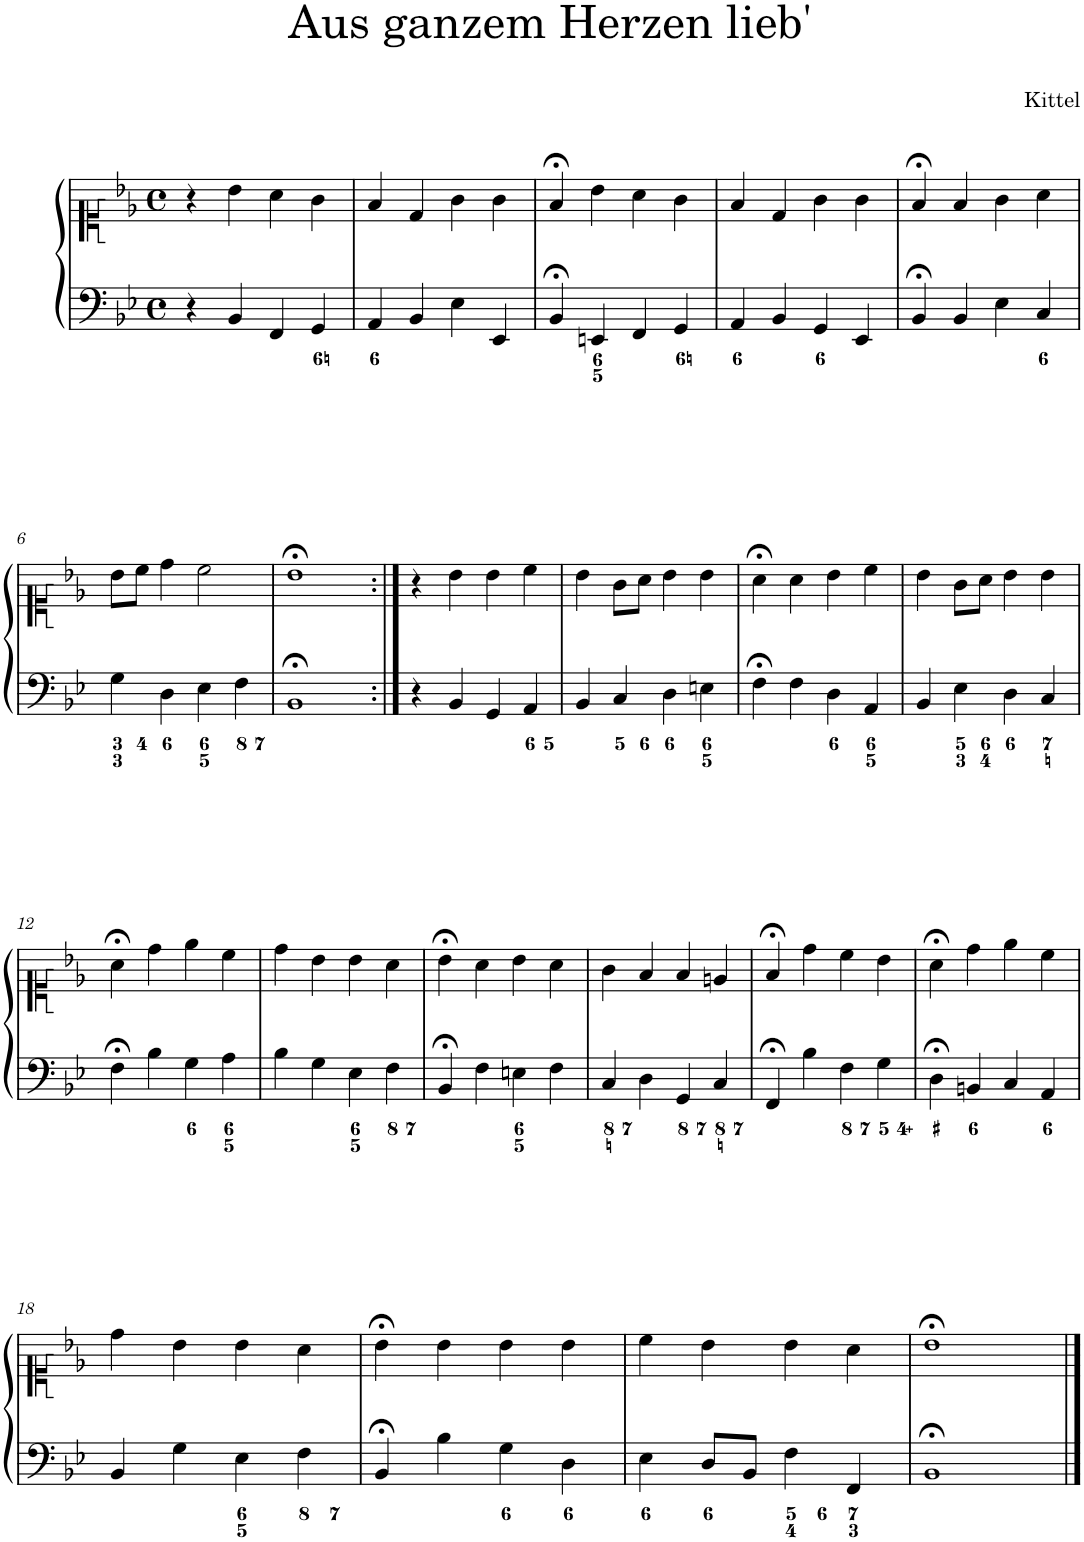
**kern	**kern
*part1	*part1
*staff2	*staff1
*I"Piano	*
*I'Pno.	*
*clefF4	*clefC1
*k[b-e-]	*k[b-e-]
*M4/4	*M4/4
*met(c)	*met(c)
=1	=1
4r	4r
4BB-/	4b-\
4FF/	4a\
4GG/	4g\
=2	=2
4AA/	4f/
4BB-/	4d/
4E-\	4g\
4EE-/	4g\
=3	=3
4BB-;</	4f;</
4EEn/	4b-\
4FF/	4a\
4GG/	4g\
=4	=4
4AA/	4f/
4BB-/	4d/
4GG/	4g\
4EE-/	4g\
=5	=5
4BB-;</	4f;</
4BB-/	4f/
4E-\	4g\
4C/	4a\
!!LO:LB:g=z
=6	=6
4G\	8b-\L
.	8cc\J
4D\	4dd\
4E-\	2cc\
4F\	.
=7	=7
1BB-;<	1b-;<
=8:|!	=8:|!
4r	4r
4BB-/	4b-\
4GG/	4b-\
4AA/	4cc\
=9	=9
4BB-/	4b-\
4C/	8g\L
.	8a\J
4D\	4b-\
4En\	4b-\
=10	=10
4F;<\	4a;<\
4F\	4a\
4D\	4b-\
4AA/	4cc\
=11	=11
4BB-/	4b-\
4E-\	8g\L
.	8a\J
4D\	4b-\
4C/	4b-\
!!LO:LB:g=z
=12	=12
4F;<\	4a;<\
4B-\	4dd\
4G\	4ee-\
4A\	4cc\
=13	=13
4B-\	4dd\
4G\	4b-\
4E-\	4b-\
4F\	4a\
=14	=14
4BB-;</	4b-;<\
4F\	4a\
4En\	4b-\
4F\	4a\
=15	=15
4C/	4g\
4D\	4f/
4GG/	4f/
4C/	4en/
=16	=16
4FF;</	4f;</
4B-\	4dd\
4F\	4cc\
4G\	4b-\
=17	=17
4D;<\	4a;<\
4BBn/	4dd\
4C/	4ee-\
4AA/	4cc\
!!LO:LB:g=z
=18	=18
4BB-/	4dd\
4G\	4b-\
4E-\	4b-\
4F\	4a\
=19	=19
4BB-;</	4b-;<\
4B-\	4b-\
4G\	4b-\
4D\	4b-\
=20	=20
4E-\	4cc\
8D/L	4b-\
8BB-/J	.
4F\	4b-\
4FF/	4a\
=21	=21
1BB-;<	1b-;<
==	==
*-	*-
